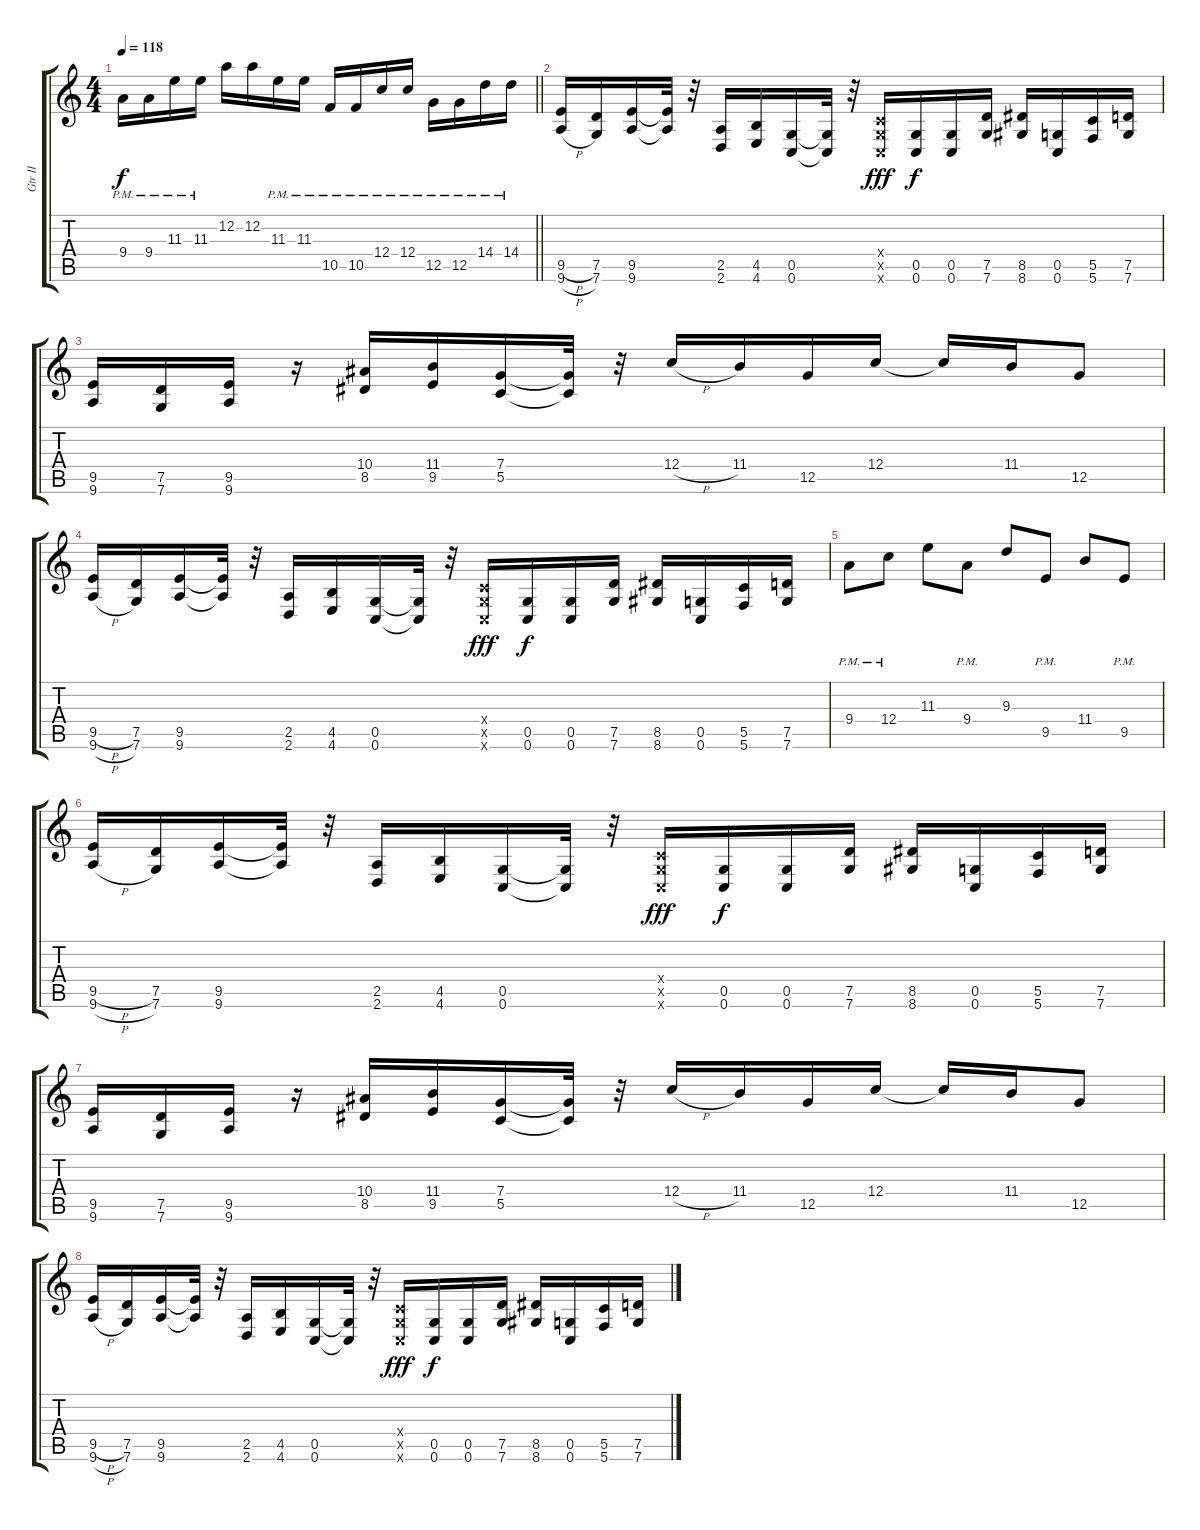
\track ("Gtr II" "Gtr II") {instrument overdrivenguitar}
\staff {score tabs}
\tuning (D4 A3 F3 C3 G2 C2) {hide}
\ts (4 4)
\tempo 118
\clef g2
\barLineRight lightlight
\ks c
9.4{pm}.16{dy f} 9.4{pm}.16 11.3{pm}.16 11.3{pm}.16 12.2.16 12.2.16 11.3{pm}.16 11.3{pm}.16 10.5{pm}.16 10.5{pm}.16 12.4{pm}.16 12.4{pm}.16 12.5{pm}.16 12.5{pm}.16 14.4{pm}.16 14.4{pm}.16 |
(9.5{h} 9.6{h}).16 (7.5 7.6).16 (9.5 9.6).16 (9.5{t} 9.6{t}).32 r.32 (2.5 2.6).16 (4.5 4.6).16 (0.5 0.6).16 (0.5{t} 0.6{t}).32 r.32 (0.4{x} 0.5{x} 0.6{x}).16{dy fff} (0.5 0.6).16{dy f} (0.5 0.6).16 (7.5 7.6).16 (8.5 8.6).16 (0.5 0.6).16 (5.5 5.6).16 (7.5 7.6).16 |
(9.5 9.6).16 (7.5 7.6).16 (9.5 9.6).16 r.16 (10.4 8.5).16 (11.4 9.5).16 (7.4 5.5).16 (7.4{t} 5.5{t}).32 r.32 12.4{h}.16 11.4.16 12.5.16 12.4.16 12.4{t}.16 11.4.16 12.5.8 |
(9.5{h} 9.6{h}).16 (7.5 7.6).16 (9.5 9.6).16 (9.5{t} 9.6{t}).32 r.32 (2.5 2.6).16 (4.5 4.6).16 (0.5 0.6).16 (0.5{t} 0.6{t}).32 r.32 (0.4{x} 0.5{x} 0.6{x}).16{dy fff} (0.5 0.6).16{dy f} (0.5 0.6).16 (7.5 7.6).16 (8.5 8.6).16 (0.5 0.6).16 (5.5 5.6).16 (7.5 7.6).16 |
9.4{pm}.8 12.4{pm}.8 11.3.8 9.4{pm}.8 9.3.8 9.5{pm}.8 11.4.8 9.5{pm}.8 |
(9.5{h} 9.6{h}).16 (7.5 7.6).16 (9.5 9.6).16 (9.5{t} 9.6{t}).32 r.32 (2.5 2.6).16 (4.5 4.6).16 (0.5 0.6).16 (0.5{t} 0.6{t}).32 r.32 (0.4{x} 0.5{x} 0.6{x}).16{dy fff} (0.5 0.6).16{dy f} (0.5 0.6).16 (7.5 7.6).16 (8.5 8.6).16 (0.5 0.6).16 (5.5 5.6).16 (7.5 7.6).16 |
(9.5 9.6).16 (7.5 7.6).16 (9.5 9.6).16 r.16 (10.4 8.5).16 (11.4 9.5).16 (7.4 5.5).16 (7.4{t} 5.5{t}).32 r.32 12.4{h}.16 11.4.16 12.5.16 12.4.16 12.4{t}.16 11.4.16 12.5.8 |
(9.5{h} 9.6{h}).16 (7.5 7.6).16 (9.5 9.6).16 (9.5{t} 9.6{t}).32 r.32 (2.5 2.6).16 (4.5 4.6).16 (0.5 0.6).16 (0.5{t} 0.6{t}).32 r.32 (0.4{x} 0.5{x} 0.6{x}).16{dy fff} (0.5 0.6).16{dy f} (0.5 0.6).16 (7.5 7.6).16 (8.5 8.6).16 (0.5 0.6).16 (5.5 5.6).16 (7.5 7.6).16
